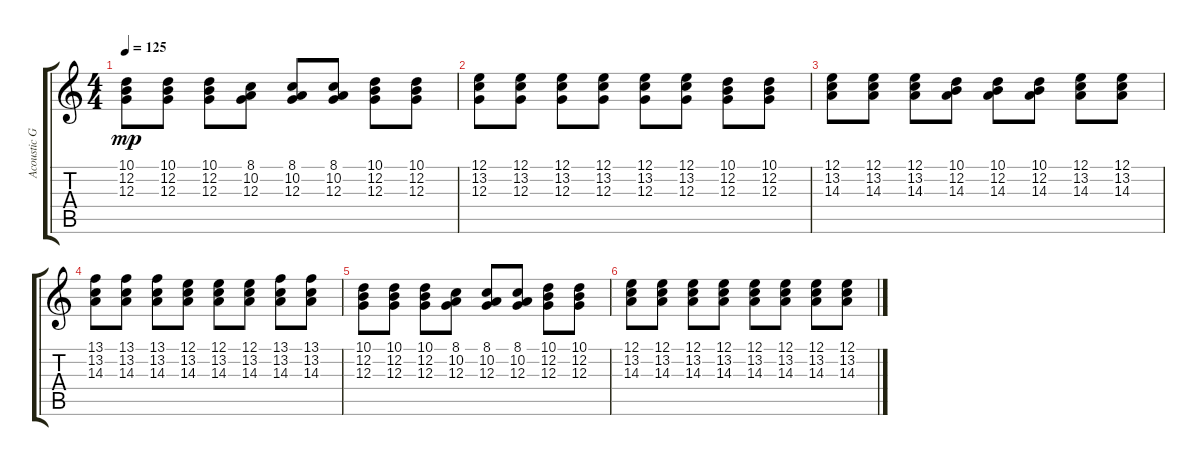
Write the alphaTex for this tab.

\track ("Acoustic Grand Piano" "Acoustic G") {instrument acousticgrandpiano}
\staff {score tabs}
\tuning (E4 B3 G3 D3 A2 E2) {hide}
\ts (4 4)
\tempo 125
\clef g2
\ks c
(10.1 12.2 12.3).8{dy mp} (10.1 12.2 12.3).8 (10.1 12.2 12.3).8 (8.1 10.2 12.3).8 (8.1 10.2 12.3).8 (8.1 10.2 12.3).8 (10.1 12.2 12.3).8 (10.1 12.2 12.3).8 |
(12.1 13.2 12.3).8 (12.1 13.2 12.3).8 (12.1 13.2 12.3).8 (12.1 13.2 12.3).8 (12.1 13.2 12.3).8 (12.1 13.2 12.3).8 (10.1 12.2 12.3).8 (10.1 12.2 12.3).8 |
(12.1 13.2 14.3).8 (12.1 13.2 14.3).8 (12.1 13.2 14.3).8 (10.1 12.2 14.3).8 (10.1 12.2 14.3).8 (10.1 12.2 14.3).8 (12.1 13.2 14.3).8 (12.1 13.2 14.3).8 |
(13.1 13.2 14.3).8 (13.1 13.2 14.3).8 (13.1 13.2 14.3).8 (12.1 13.2 14.3).8 (12.1 13.2 14.3).8 (12.1 13.2 14.3).8 (13.1 13.2 14.3).8 (13.1 13.2 14.3).8 |
(10.1 12.2 12.3).8 (10.1 12.2 12.3).8 (10.1 12.2 12.3).8 (8.1 10.2 12.3).8 (8.1 10.2 12.3).8 (8.1 10.2 12.3).8 (10.1 12.2 12.3).8 (10.1 12.2 12.3).8 |
(12.1 13.2 14.3).8 (12.1 13.2 14.3).8 (12.1 13.2 14.3).8 (12.1 13.2 14.3).8 (12.1 13.2 14.3).8 (12.1 13.2 14.3).8 (12.1 13.2 14.3).8 (12.1 13.2 14.3).8
